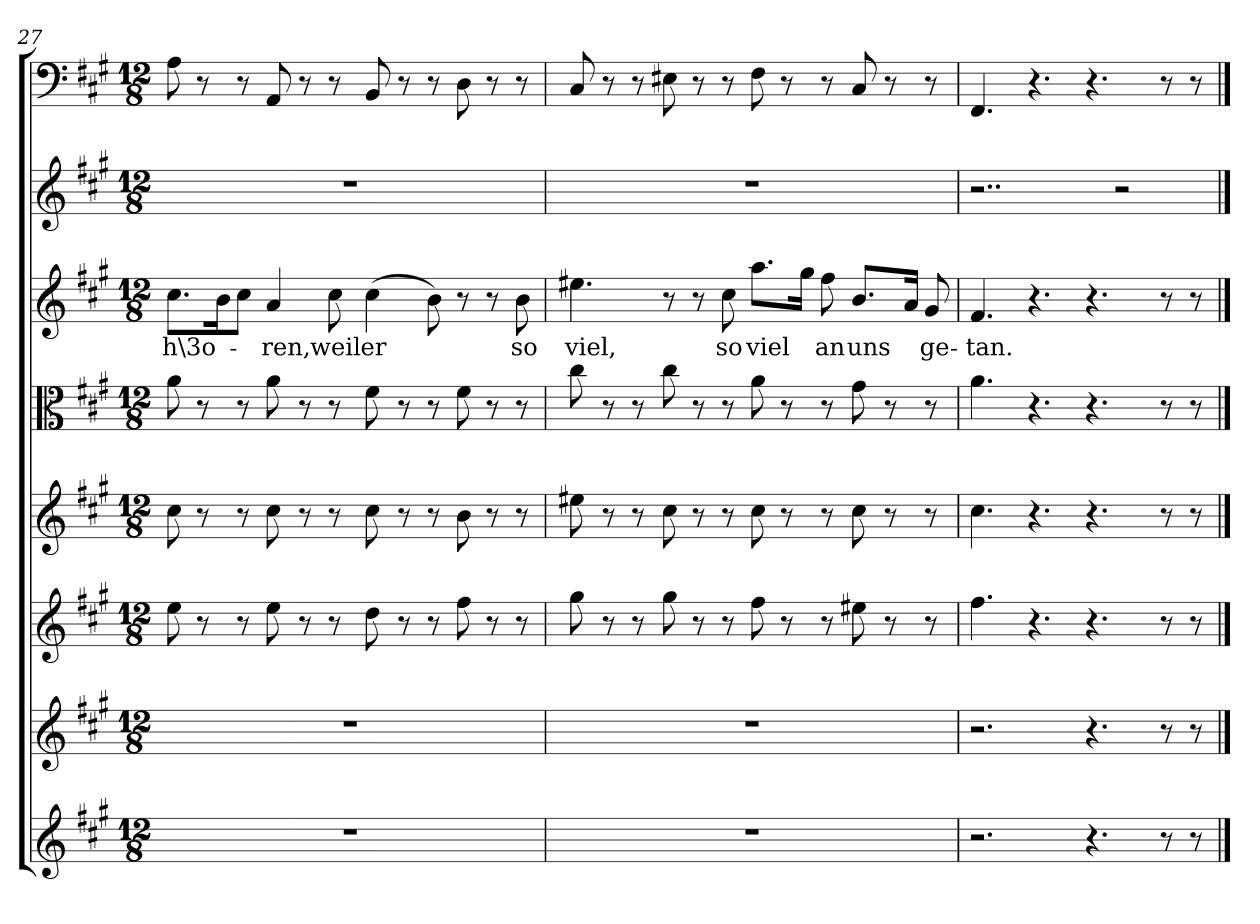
**kern	**kern	**kern	**kern	**kern	**kern	**text	**kern	**kern
*part8	*part7	*part6	*part5	*part4	*part3	*part3	*part2	*part1
*staff8	*staff7	*staff6	*staff5	*staff4	*staff3	*staff3	*staff2	*staff1
*clefG2	*clefG2	*clefG2	*clefG2	*clefC3	*clefG2	*	*clefG2	*clefF4
*k[f#c#g#]	*k[f#c#g#]	*k[f#c#g#]	*k[f#c#g#]	*k[f#c#g#]	*k[f#c#g#]	*	*k[f#c#g#]	*k[f#c#g#]
*A:	*A:	*A:	*A:	*A:	*A:	*	*A:	*A:
*M12/8	*M12/8	*M12/8	*M12/8	*M12/8	*M12/8	*	*M12/8	*M12/8
=27	=27	=27	=27	=27	=27	=27	=27	=27
1.r	1.r	8ee"\	8cc#"\	8a"\	8.cc#"\L	h\3o-	1.r	8A"\
.	.	8r	8r	8r	.	.	.	8r
.	.	.	.	.	16b"\K	.	.	.
.	.	8r	8r	8r	8cc#"\J	.	.	8r
.	.	8ee"\	8cc#"\	8a"\	4a"/	-ren,	.	8AA"/
.	.	8r	8r	8r	.	.	.	8r
.	.	8r	8r	8r	8cc#"\	weil	.	8r
.	.	8dd"\	8cc#"\	8f#"\	(4cc#"\	er	.	8BB"/
.	.	8r	8r	8r	.	.	.	8r
.	.	8r	8r	8r	8b"\)	.	.	8r
.	.	8ff#"\	8b"\	8f#"\	8r	.	.	8D"\
.	.	8r	8r	8r	8r	.	.	8r
.	.	8r	8r	8r	8b"\	so	.	8r
=28	=28	=28	=28	=28	=28	=28	=28	=28
1.r	1.r	8gg#"\	8ee#X"\	8cc#"\	4.ee#X"\	viel,	1.r	8C#"/
.	.	8r	8r	8r	.	.	.	8r
.	.	8r	8r	8r	.	.	.	8r
.	.	8gg#"\	8cc#"\	8cc#"\	8r	.	.	8E#X"\
.	.	8r	8r	8r	8r	.	.	8r
.	.	8r	8r	8r	8cc#"\	so	.	8r
.	.	8ff#"\	8cc#"\	8a"\	8.aa"\L	viel	.	8F#"\
.	.	8r	8r	8r	.	.	.	8r
.	.	.	.	.	16gg#"\Jk	.	.	.
.	.	8r	8r	8r	8ff#"\	an	.	8r
.	.	8ee#X"\	8cc#"\	8g#"\	8.b"/L	uns	.	8C#"/
.	.	8r	8r	8r	.	.	.	8r
.	.	.	.	.	16a"/Jk	.	.	.
.	.	8r	8r	8r	8g#"/	ge-	.	8r
=29	=29	=29	=29	=29	=29	=29	=29	=29
2.r	2.r	4.ff#"\	4.cc#"\	4.a"\	4.f#"/	-tan.	2..r	4.FF#"/
.	.	4.r	4.r	4.r	4.r	.	.	4.r
4.r	4.r	4.r	4.r	4.r	4.r	.	.	4.r
.	.	.	.	.	.	.	2r	.
8r	8r	8r	8r	8r	8r	.	.	8r
8r	8r	8r	8r	8r	8r	.	.	8r
==	==	==	==	==	==	==	==	==
*-	*-	*-	*-	*-	*-	*-	*-	*-
